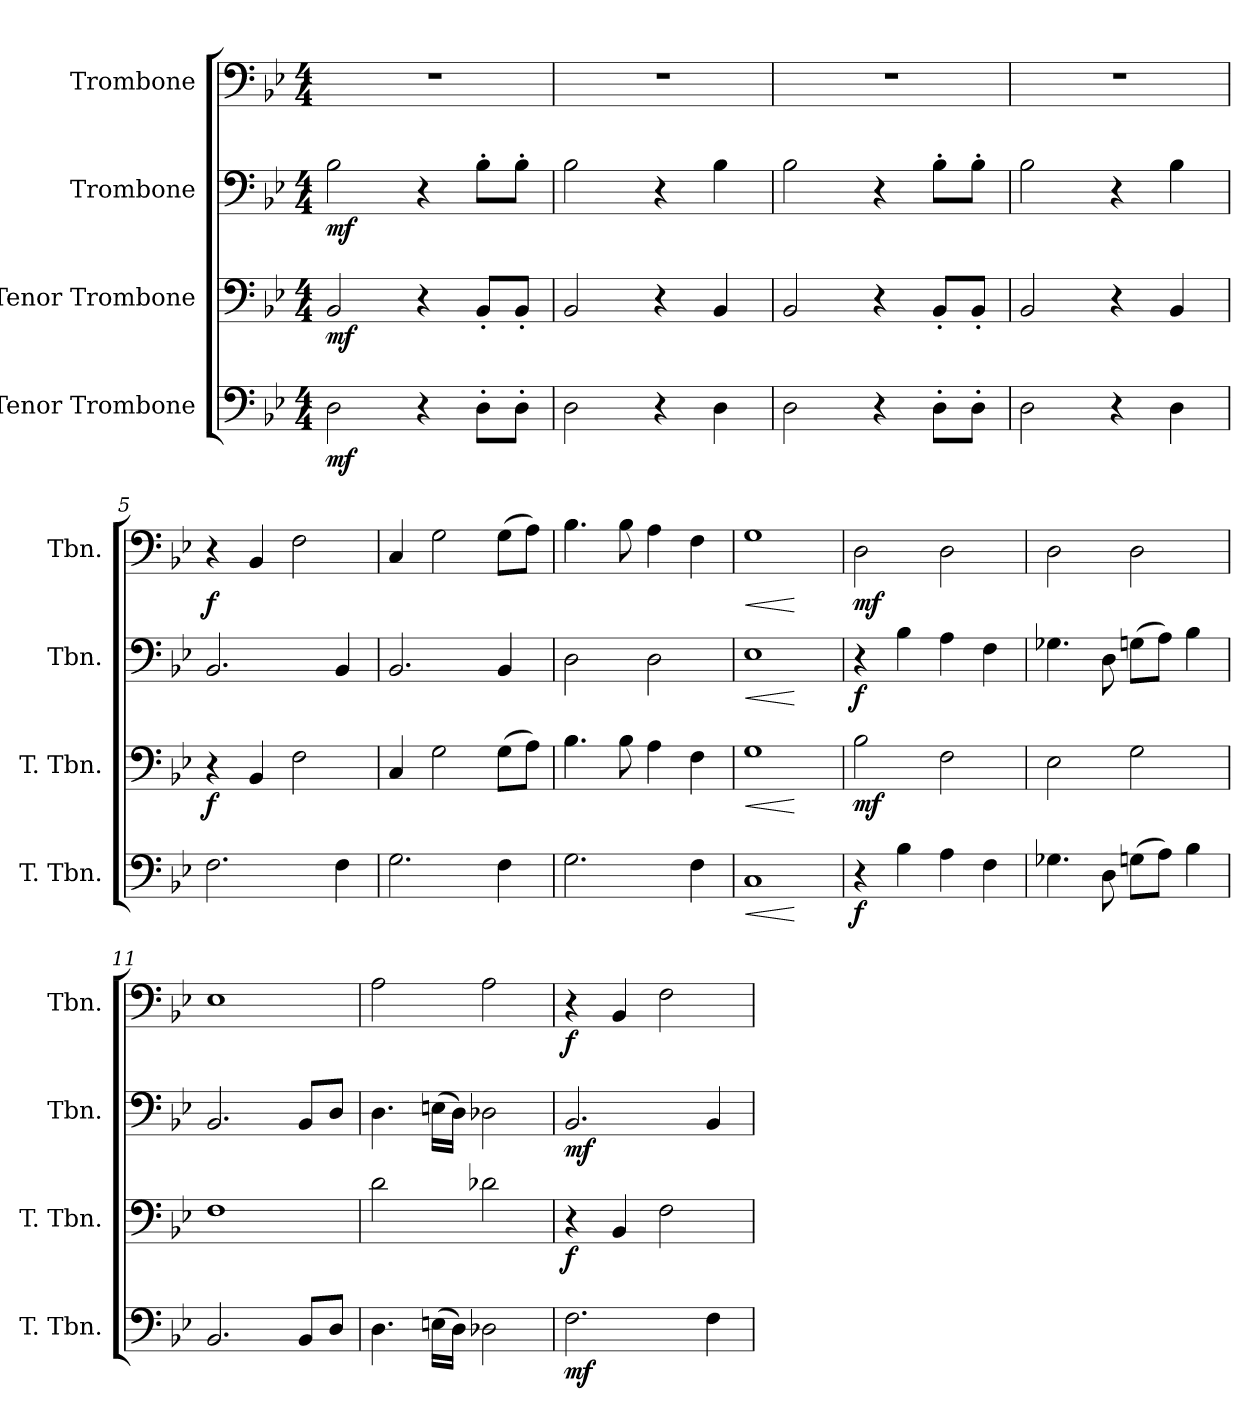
**kern	**dynam	**kern	**dynam	**kern	**dynam	**kern	**dynam
*part4	*part4	*part3	*part3	*part2	*part2	*part1	*part1
*staff4	*staff4	*staff3	*staff3	*staff2	*staff2	*staff1	*staff1
*I"Tenor Trombone	*	*I"Tenor Trombone	*	*I"Trombone	*	*I"Trombone	*
*I'T. Tbn.	*	*I'T. Tbn.	*	*I'Tbn.	*	*I'Tbn.	*
*clefF4	*	*clefF4	*	*clefF4	*	*clefF4	*
*k[b-e-]	*	*k[b-e-]	*	*k[b-e-]	*	*k[b-e-]	*
*M4/4	*	*M4/4	*	*M4/4	*	*M4/4	*
*MM165	*	*MM165	*	*MM165	*	*MM165	*
=1	=1	=1	=1	=1	=1	=1	=1
!	!LO:DY:b	!	!LO:DY:b	!	!LO:DY:b	!	!
2D\	mf	2BB-/	mf	2B-\	mf	1r	.
4r	.	4r	.	4r	.	.	.
8D'\L	.	8BB-'/L	.	8B-'\L	.	.	.
8D'\J	.	8BB-'/J	.	8B-'\J	.	.	.
=2	=2	=2	=2	=2	=2	=2	=2
2D\	.	2BB-/	.	2B-\	.	1r	.
4r	.	4r	.	4r	.	.	.
4D\	.	4BB-/	.	4B-\	.	.	.
=3	=3	=3	=3	=3	=3	=3	=3
2D\	.	2BB-/	.	2B-\	.	1r	.
4r	.	4r	.	4r	.	.	.
8D'\L	.	8BB-'/L	.	8B-'\L	.	.	.
8D'\J	.	8BB-'/J	.	8B-'\J	.	.	.
=4	=4	=4	=4	=4	=4	=4	=4
2D\	.	2BB-/	.	2B-\	.	1r	.
4r	.	4r	.	4r	.	.	.
4D\	.	4BB-/	.	4B-\	.	.	.
=5	=5	=5	=5	=5	=5	=5	=5
!	!	!	!LO:DY:b	!	!	!	!LO:DY:b
2.F\	.	4r	f	2.BB-/	.	4r	f
.	.	4BB-/	.	.	.	4BB-/	.
.	.	2F\	.	.	.	2F\	.
4F\	.	.	.	4BB-/	.	.	.
=6	=6	=6	=6	=6	=6	=6	=6
2.G\	.	4C/	.	2.BB-/	.	4C/	.
.	.	2G\	.	.	.	2G\	.
4F\	.	(8G\L	.	4BB-/	.	(8G\L	.
.	.	8A\J)	.	.	.	8A\J)	.
=7	=7	=7	=7	=7	=7	=7	=7
2.G\	.	4.B-\	.	2D\	.	4.B-\	.
.	.	8B-\	.	.	.	8B-\	.
.	.	4A\	.	2D\	.	4A\	.
4F\	.	4F\	.	.	.	4F\	.
=8	=8	=8	=8	=8	=8	=8	=8
!	!LO:HP:b	!	!LO:HP:b	!	!LO:HP:b	!	!LO:HP:b
1C	<	1G	<	1E-	<	1G	<
.	[	.	[	.	[	.	[
!!LO:LB:g=z
=9	=9	=9	=9	=9	=9	=9	=9
!	!LO:DY:b	!	!LO:DY:b	!	!LO:DY:b	!	!LO:DY:b
4r	f	2B-\	mf	4r	f	2D\	mf
4B-\	.	.	.	4B-\	.	.	.
4A\	.	2F\	.	4A\	.	2D\	.
4F\	.	.	.	4F\	.	.	.
=10	=10	=10	=10	=10	=10	=10	=10
4.G-X\	.	2E-\	.	4.G-X\	.	2D\	.
8D\	.	.	.	8D\	.	.	.
(8Gn\L	.	2G\	.	(8Gn\L	.	2D\	.
8A\J)	.	.	.	8A\J)	.	.	.
4B-\	.	.	.	4B-\	.	.	.
=11	=11	=11	=11	=11	=11	=11	=11
2.BB-/	.	1F	.	2.BB-/	.	1E-	.
8BB-/L	.	.	.	8BB-/L	.	.	.
8D/J	.	.	.	8D/J	.	.	.
=12	=12	=12	=12	=12	=12	=12	=12
4.D\	.	2d\	.	4.D\	.	2A\	.
(16En\LL	.	.	.	(16En\LL	.	.	.
16D\JJ)	.	.	.	16D\JJ)	.	.	.
2D-X\	.	2d-X\	.	2D-X\	.	2A\	.
=13	=13	=13	=13	=13	=13	=13	=13
!	!LO:DY:b	!	!LO:DY:b	!	!LO:DY:b	!	!LO:DY:b
2.F\	mf	4r	f	2.BB-/	mf	4r	f
.	.	4BB-/	.	.	.	4BB-/	.
.	.	2F\	.	.	.	2F\	.
4F\	.	.	.	4BB-/	.	.	.
=	=	=	=	=	=	=	=
*-	*-	*-	*-	*-	*-	*-	*-
